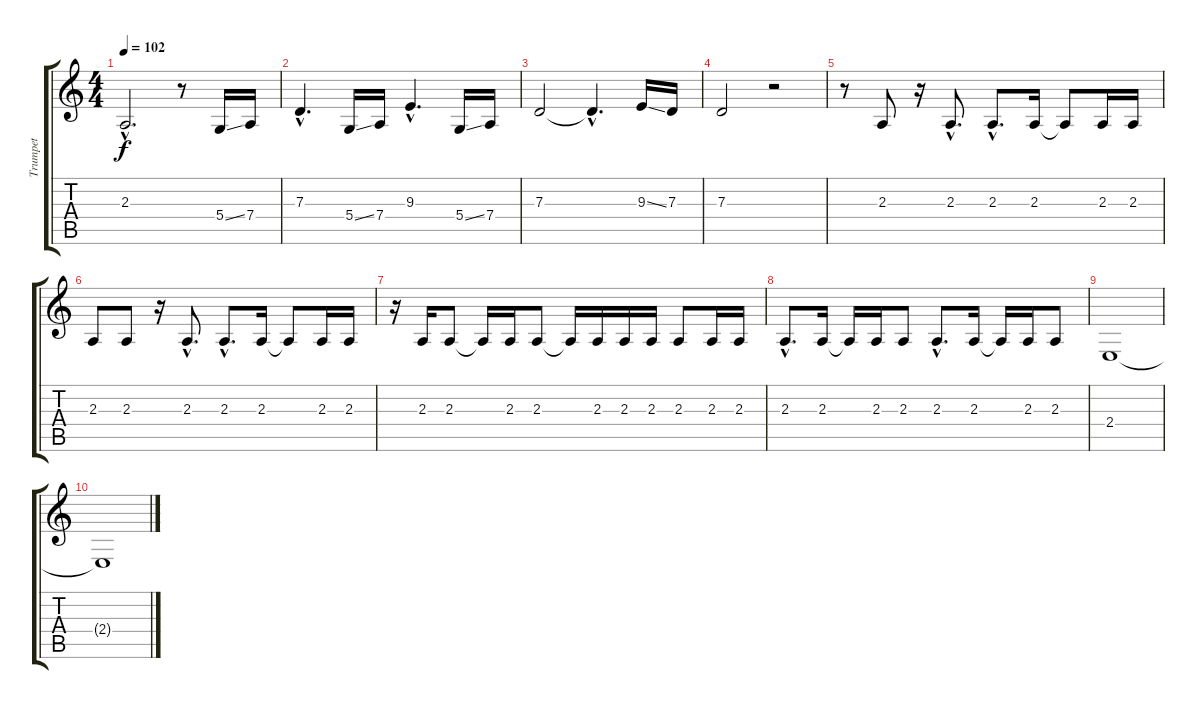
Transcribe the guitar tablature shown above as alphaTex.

\track ("Trumpet" "Trumpet") {instrument trumpet}
\staff {score tabs}
\tuning (E4 B3 G3 D3 A2 E2) {hide}
\ts (4 4)
\tempo 102
\clef g2
\ks c
2.3{hac}.2{d dy f} r.8 5.4{ss}.16 7.4.16 |
7.3{hac}.4{d} 5.4{ss}.16 7.4.16 9.3{hac}.4{d} 5.4{ss}.16 7.4.16 |
7.3.2 7.3{hac t}.4{d} 9.3{ss}.16 7.3.16 |
7.3.2 r.2 |
r.8 2.3.8 r.16 2.3{hac}.8{d} 2.3{hac}.8{d} 2.3.16 2.3{t}.8 2.3.16 2.3.16 |
2.3.8 2.3.8 r.16 2.3{hac}.8{d} 2.3{hac}.8{d} 2.3.16 2.3{t}.8 2.3.16 2.3.16 |
r.16 2.3.16 2.3.8 2.3{t}.16 2.3.16 2.3.8 2.3{t}.16 2.3.16 2.3.16 2.3.16 2.3.8 2.3.16 2.3.16 |
2.3{hac}.8{d} 2.3.16 2.3{t}.16 2.3.16 2.3.8 2.3{hac}.8{d} 2.3.16 2.3{t}.16 2.3.16 2.3.8 |
2.4.1 |
2.4{t}.1
